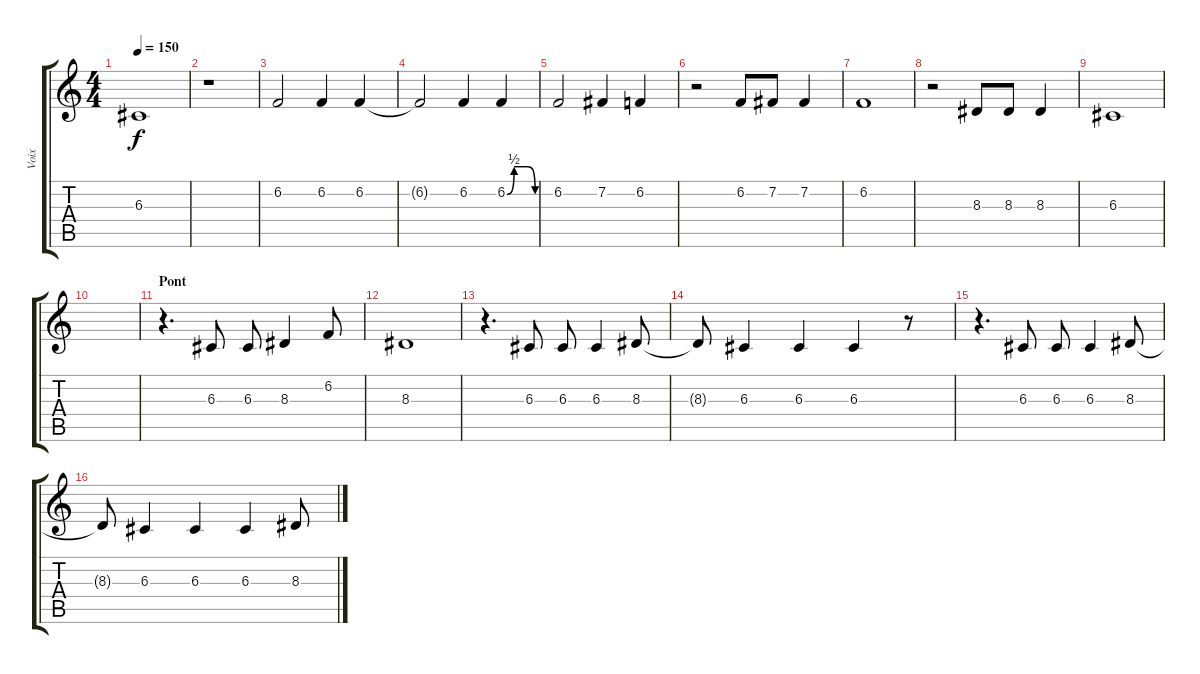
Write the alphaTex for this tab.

\track ("Voix" "Voix") {instrument lead6voice}
\staff {score tabs}
\tuning (E4 B3 G3 D3 A2 E2) {hide}
\ts (4 4)
\tempo 150
\clef g2
\ks c
6.3.1{dy f} |
r.1 |
6.2.2 6.2.4 6.2.4 |
6.2{t}.2 6.2.4 6.2{be (custom 0 0 15 2 30 2 45 2 60 0)}.4 |
6.2.2 7.2.4 6.2.4 |
r.2 6.2.8 7.2.8 7.2.4 |
6.2.1 |
r.2 8.3.8 8.3.8 8.3.4 |
6.3.1 |
|
\section ("" "Pont")
r.4{d} 6.3.8 6.3.8 8.3.4 6.2.8 |
8.3.1 |
r.4{d} 6.3.8 6.3.8 6.3.4 8.3.8 |
8.3{t}.8 6.3.4 6.3.4 6.3.4 r.8 |
r.4{d} 6.3.8 6.3.8 6.3.4 8.3.8 |
8.3{t}.8 6.3.4 6.3.4 6.3.4 8.3.8
